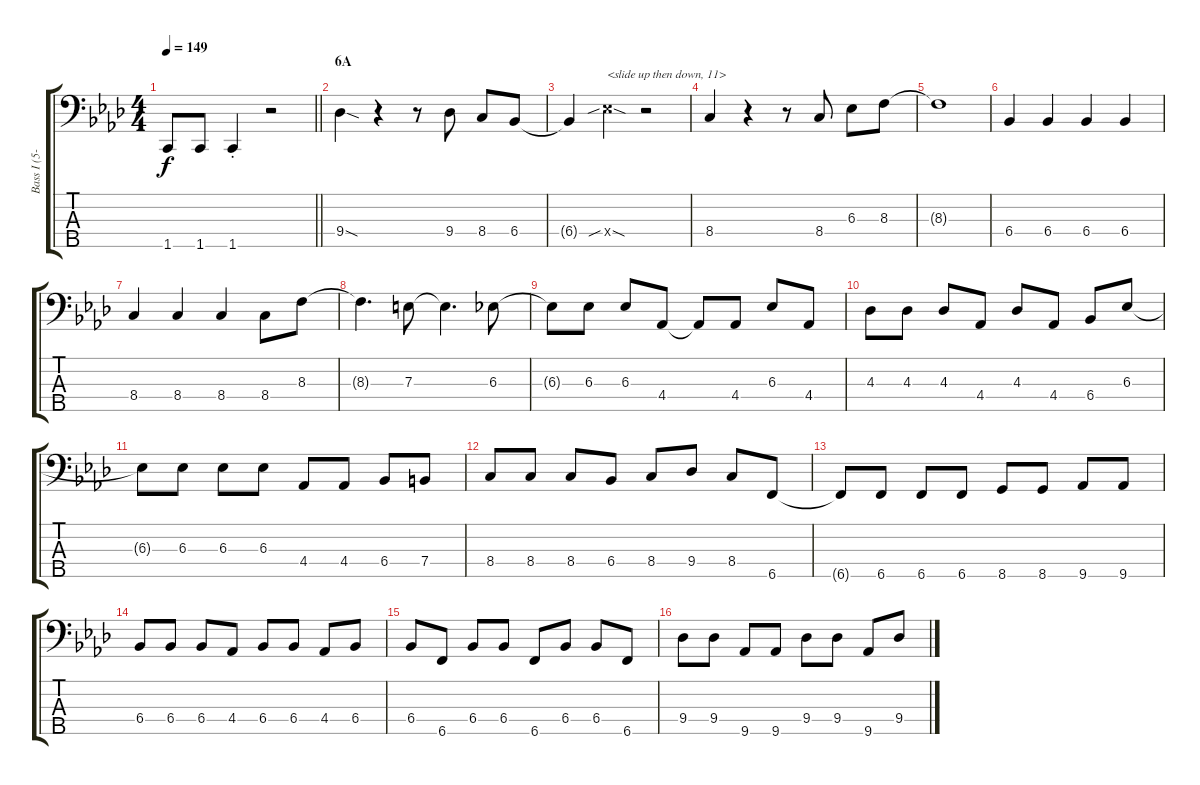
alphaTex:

\track ("Bass I (5-Strings)" "Bass I (5-") {instrument electricbassfinger}
\staff {score tabs}
\tuning (G2 D2 A1 E1 B0) {hide}
\ts (4 4)
\tempo 149
\clef f4
\barLineRight lightlight
\ks ab
1.5{t}.8{dy f} 1.5.8 1.5{st}.4 r.2 |
\section ("" "6A")
9.4{sod}.4 r.4 r.8 9.4.8 8.4.8 6.4.8 |
6.4{t}.4 11.4{sib sod x}.4{txt "<slide up then down, 11>"} r.2 |
8.4.4 r.4 r.8 8.4.8 6.3.8 8.3.8 |
8.3{t}.1 |
6.4.4 6.4.4 6.4.4 6.4.4 |
8.4.4 8.4.4 8.4.4 8.4.8 8.3.8 |
8.3{t}.4{d} 7.3.8 7.3{t}.4{d} 6.3.8 |
6.3{t}.8 6.3.8 6.3.8 4.4.8 4.4{t}.8 4.4.8 6.3.8 4.4.8 |
4.3.8 4.3.8 4.3.8 4.4.8 4.3.8 4.4.8 6.4.8 6.3.8 |
6.3{t}.8 6.3.8 6.3.8 6.3.8 4.4.8 4.4.8 6.4.8 7.4.8 |
8.4.8 8.4.8 8.4.8 6.4.8 8.4.8 9.4.8 8.4.8 6.5.8 |
6.5{t}.8 6.5.8 6.5.8 6.5.8 8.5.8 8.5.8 9.5.8 9.5.8 |
6.4.8 6.4.8 6.4.8 4.4.8 6.4.8 6.4.8 4.4.8 6.4.8 |
6.4.8 6.5.8 6.4.8 6.4.8 6.5.8 6.4.8 6.4.8 6.5.8 |
9.4.8 9.4.8 9.5.8 9.5.8 9.4.8 9.4.8 9.5.8 9.4.8
